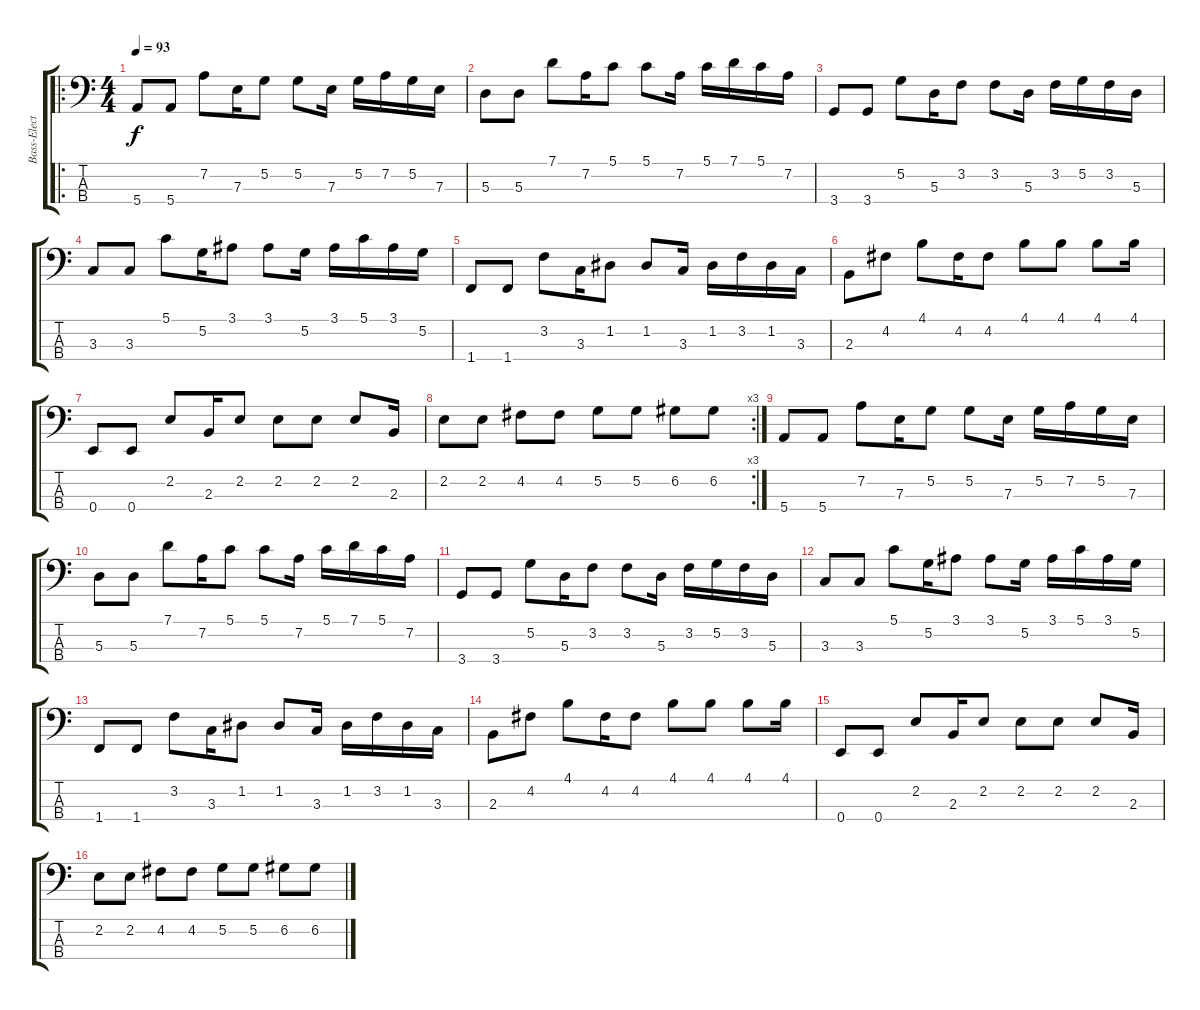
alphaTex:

\track ("Bass-Electric" "Bass-Elect") {instrument electricbassfinger}
\staff {score tabs}
\tuning (G2 D2 A1 E1) {hide}
\ro
\ts (4 4)
\tempo 93
\clef f4
\ks c
5.4.8{dy f instrument electricbassfinger} 5.4.8 7.2.8 7.3.16 5.2.8 5.2.8 7.3.16 5.2.16 7.2.16 5.2.16 7.3.16 |
5.3.8 5.3.8 7.1.8 7.2.16 5.1.8 5.1.8 7.2.16 5.1.16 7.1.16 5.1.16 7.2.16 |
3.4.8 3.4.8 5.2.8 5.3.16 3.2.8 3.2.8 5.3.16 3.2.16 5.2.16 3.2.16 5.3.16 |
3.3.8 3.3.8 5.1.8 5.2.16 3.1.8 3.1.8 5.2.16 3.1.16 5.1.16 3.1.16 5.2.16 |
1.4.8 1.4.8 3.2.8 3.3.16 1.2.8 1.2.8 3.3.16 1.2.16 3.2.16 1.2.16 3.3.16 |
2.3.8 4.2.8 4.1.8 4.2.16 4.2.8 4.1.8 4.1.8 4.1.8 4.1.16 |
0.4.8 0.4.8 2.2.8 2.3.16 2.2.8 2.2.8 2.2.8 2.2.8 2.3.16 |
\rc 3
2.2.8 2.2.8 4.2.8 4.2.8 5.2.8 5.2.8 6.2.8 6.2.8 |
5.4.8 5.4.8 7.2.8 7.3.16 5.2.8 5.2.8 7.3.16 5.2.16 7.2.16 5.2.16 7.3.16 |
5.3.8 5.3.8 7.1.8 7.2.16 5.1.8 5.1.8 7.2.16 5.1.16 7.1.16 5.1.16 7.2.16 |
3.4.8 3.4.8 5.2.8 5.3.16 3.2.8 3.2.8 5.3.16 3.2.16 5.2.16 3.2.16 5.3.16 |
3.3.8 3.3.8 5.1.8 5.2.16 3.1.8 3.1.8 5.2.16 3.1.16 5.1.16 3.1.16 5.2.16 |
1.4.8 1.4.8 3.2.8 3.3.16 1.2.8 1.2.8 3.3.16 1.2.16 3.2.16 1.2.16 3.3.16 |
2.3.8 4.2.8 4.1.8 4.2.16 4.2.8 4.1.8 4.1.8 4.1.8 4.1.16 |
0.4.8 0.4.8 2.2.8 2.3.16 2.2.8 2.2.8 2.2.8 2.2.8 2.3.16 |
2.2.8 2.2.8 4.2.8 4.2.8 5.2.8 5.2.8 6.2.8 6.2.8
